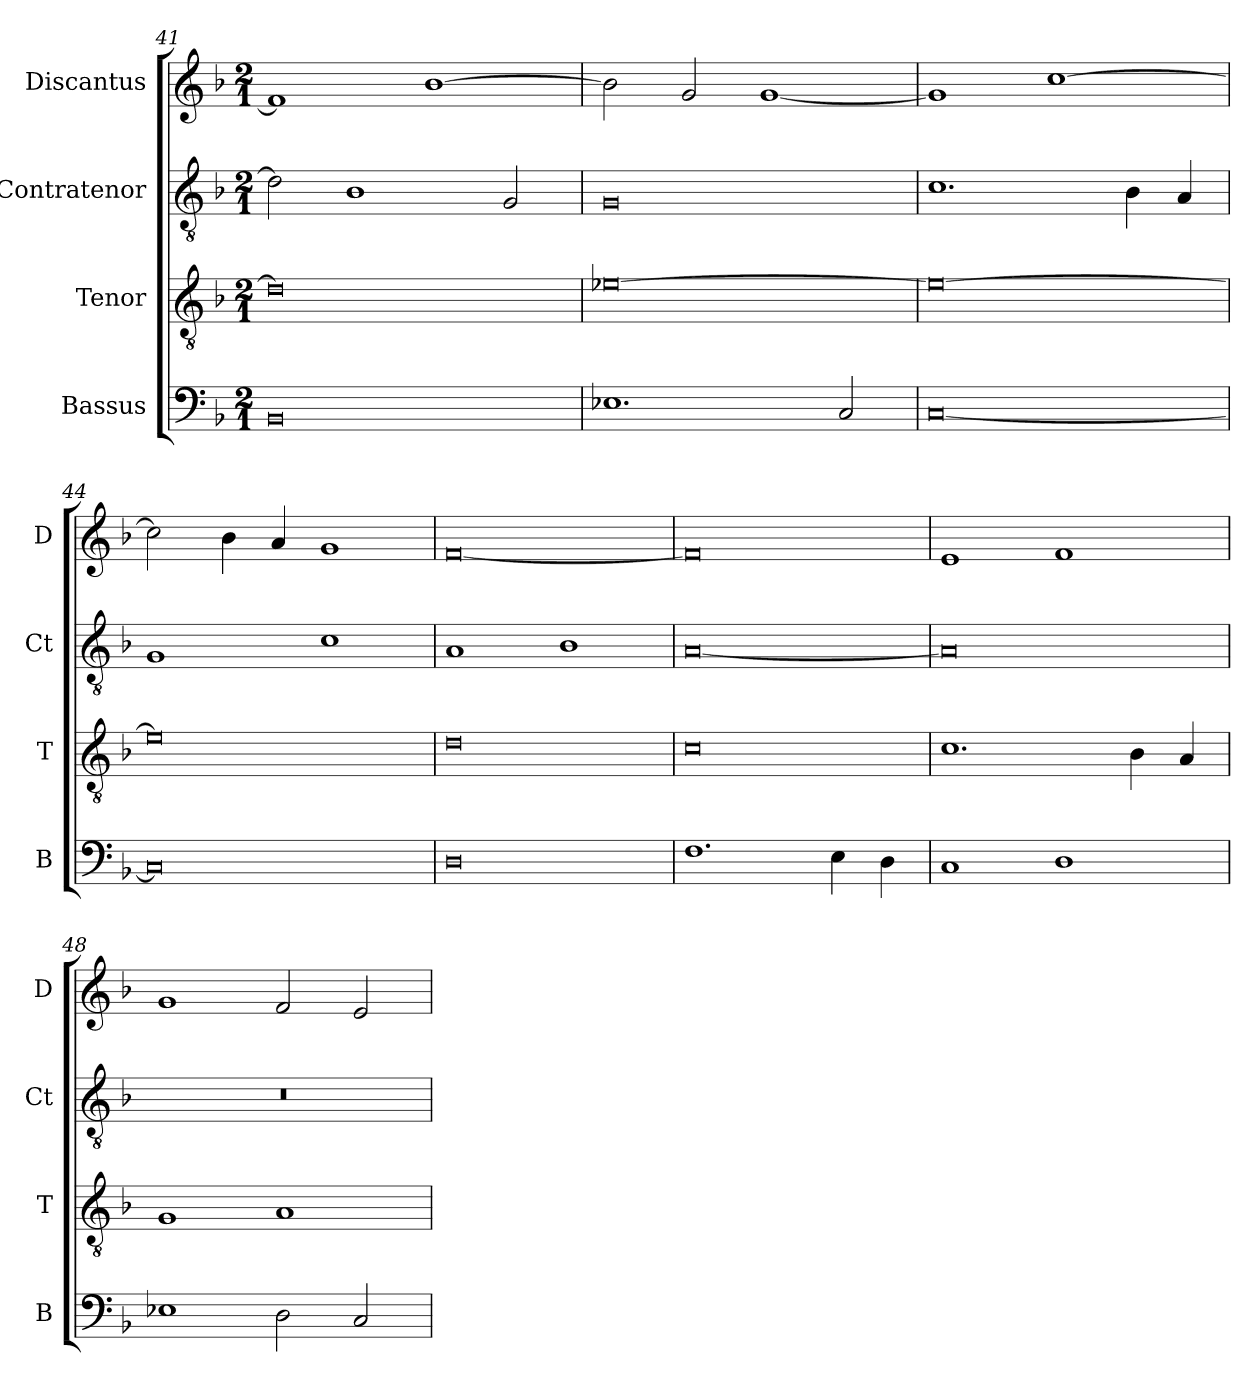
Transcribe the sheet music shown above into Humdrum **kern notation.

**kern	**kern	**kern	**kern
*part4	*part3	*part2	*part1
*staff4	*staff3	*staff2	*staff1
*I"Bassus	*I"Tenor	*I"Contratenor	*I"Discantus
*I'B	*I'T	*I'Ct	*I'D
*clefF4	*clefGv2	*clefGv2	*clefG2
*k[b-]	*k[b-]	*k[b-]	*k[b-]
*M2/1	*M2/1	*M2/1	*M2/1
=41	=41	=41	=41
0BB-	0d]	2d\]	1f]
.	.	1B-	.
.	.	.	[1b-
.	.	2G/	.
=42	=42	=42	=42
1.E-X	[0e-X	0G	2b-\]
.	.	.	2g/
.	.	.	[1g
2C/	.	.	.
=43	=43	=43	=43
[0C	0e-_	1.c	1g]
.	.	.	[1cc
.	.	4B-\	.
.	.	4A/	.
=44	=44	=44	=44
0C]	0e-]	1G	2cc\]
.	.	.	4b-\
.	.	.	4a/
.	.	1c	1g
=45	=45	=45	=45
0D	0d	1A	[0f
.	.	1B-	.
=46	=46	=46	=46
1.F	0c	[0A	0f]
4E\	.	.	.
4D\	.	.	.
=47	=47	=47	=47
1C	1.c	0A]	1e
1D	.	.	1f
.	4B-\	.	.
.	4A/	.	.
=48	=48	=48	=48
1E-X	1G	0r	1g
2D\	1A	.	2f/
2C/	.	.	2e/
=	=	=	=
*-	*-	*-	*-
